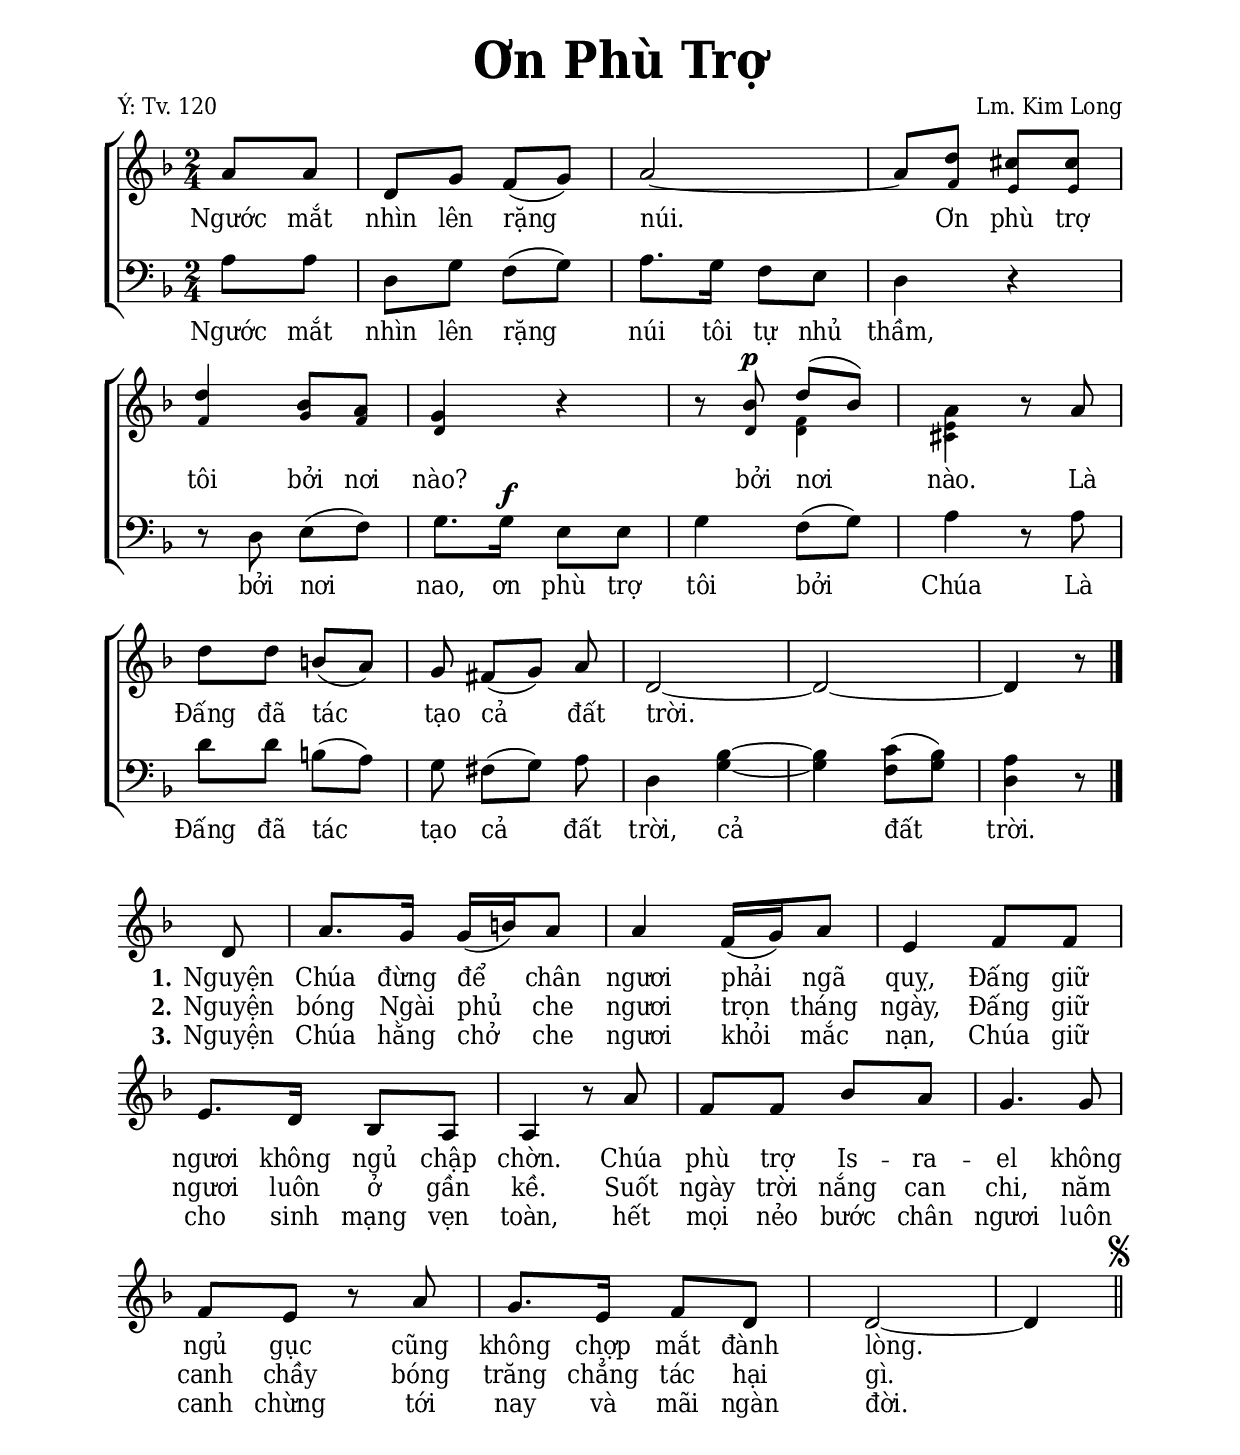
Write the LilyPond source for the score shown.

% Cài đặt chung
\version "2.22.1"
\include "english.ly"

\header {
  title = \markup { \fontsize #3 "Ơn Phù Trợ" }
  poet = "Ý: Tv. 120"
  composer = "Lm. Kim Long"
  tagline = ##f
}

% Nhạc
% Đổi kích thước nốt cho bè phụ
notBePhu =
#(define-music-function (font-size music) (number? ly:music?)
   (for-some-music
     (lambda (m)
       (if (music-is-of-type? m 'rhythmic-event)
           (begin
             (set! (ly:music-property m 'tweaks)
                   (cons `(font-size . ,font-size)
                         (ly:music-property m 'tweaks)))
             #t)
           #f))
     music)
   music)

nhacDiepKhucSop = \relative c'' {
  \partial 4 a8 a |
  d, g f (g) |
  a2 ~ |
  a8 d cs cs |
  d4 bf8 a |
  g4 r |
  r8 bf ^\p d (bf) |
  \once \stemDown a4 r8 a |
  d d b! (a) |
  g fs ([g]) a |
  d,2 ~ |
  d ~ |
  d4 r8 \bar "|." \break
}

nhacDiepKhucAlto = \relative c' {
  a'8 a d, g f (g) |
  a2 ~ |
  a8 f e e |
  f4 g8 f |
  d4 r |
  r8 d <f d>4 |
  <e cs> r8 a |
  d d b! (a) |
  g fs ([g]) a |
  d,2 ~ |
  d ~ |
  d4 r8
}

nhacDiepKhucBas = \relative c' {
  a8 a |
  d, g f (g) |
  a8. g16 f8 e |
  d4 r |
  r8 d e (f) |
  g8. g16 ^\f e8 e |
  g4 f8 (g) |
  a4 r8 a |
  d d b! (a) |
  g fs ([g]) a |
  d,4
  <<
    {
      bf'4 ~ |
      bf c8 (bf) |
      a4
    }
    {
      g4 ~ |
      g f8 (g) |
      d4
    }
  >>
  r8
}

nhacPhienKhuc = \relative c' {
  \partial 8 d8 |
  a'8. g16 g (b!) a8 |
  a4 f16 (g) a8 |
  e4 f8 f |
  e8. d16 bf8 a |
  a4 r8 a' |
  f f bf a |
  g4. g8 |
  f e r a |
  g8. e16 f8 d |
  d2 ~ |
  d4
  \once \override Score.RehearsalMark.font-size = #0.1
  \mark \markup { \musicglyph #"scripts.segno" }
  \bar "||"
}

% Lời
loiDiepKhucSop = \lyricmode {
  Ngước mắt nhìn lên rặng núi.
  Ơn phù trợ tôi bởi nơi nào? bởi nơi nào.
  Là Đấng đã tác tạo cả đất trời.
}

loiDiepKhucBas = \lyricmode {
  Ngước mắt nhìn lên rặng núi tôi tự nhủ thầm,
  bởi nơi nao, ơn phù trợ tôi bởi Chúa
  Là Đấng đã tác tạo cả đất trời, cả đất trời.
}

loiPhienKhucMot = \lyricmode {
  \set stanza = #"1."
  Nguyện Chúa đừng để chân ngươi phải ngã quỵ,
  Đấng giữ ngươi không ngủ chập chờn.
  Chúa phù trợ Is -- ra -- el không ngủ gục
  cũng không chợp mắt đành lòng.
}

loiPhienKhucHai = \lyricmode {
  \set stanza = #"2."
  Nguyện bóng Ngài phủ che ngươi trọn tháng ngày,
  Đấng giữ ngươi luôn ở gần kề.
  Suốt ngày trời nắng can chi,
  năm canh chầy bóng trăng chẳng tác hại gì.
}

loiPhienKhucBa = \lyricmode {
  \set stanza = #"3."
  Nguyện Chúa hằng chở che ngươi khỏi mắc nạn,
  Chúa giữ cho sinh mạng vẹn toàn,
  hết mọi nẻo bước chân ngươi luôn canh chừng
  tới nay và mãi ngàn đời.
}

% Dàn trang
\paper {
  #(set-paper-size "a4")
  top-margin = 15\mm
  bottom-margin = 20\mm
  left-margin = 20\mm
  right-margin = 20\mm
  indent = #0
  #(define fonts
    (make-pango-font-tree
      "Deja Vu Serif Condensed"
      "Deja Vu Serif Condensed"
      "Deja Vu Serif Condensed"
      (/ 20 20)))
  print-page-number = #f
  %page-count = #2
  %systems-per-page = 5
}

TongNhip = {
  \key f \major \time 2/4
  \set Timing.beamExceptions = #'()
  \set Timing.baseMoment = #(ly:make-moment 1/4)
}

% Đổi kích thước nốt cho bè phụ
notBePhu =
#(define-music-function (font-size music) (number? ly:music?)
   (for-some-music
     (lambda (m)
       (if (music-is-of-type? m 'rhythmic-event)
           (begin
             (set! (ly:music-property m 'tweaks)
                   (cons `(font-size . ,font-size)
                         (ly:music-property m 'tweaks)))
             #t)
           #f))
     music)
   music)
\score {
  \new ChoirStaff <<
    \new Staff \with {
        \consists "Merge_rests_engraver"
        printPartCombineTexts = ##f
      }
      <<
      \new Voice \TongNhip \partCombine 
        \nhacDiepKhucSop
        \notBePhu -2 { \nhacDiepKhucAlto }
      \new NullVoice = beSop \nhacDiepKhucSop
      \new Lyrics \lyricsto beSop \loiDiepKhucSop
      >>
    \new Staff <<
        \clef "bass"
        \new Voice = beBas {
          \TongNhip \nhacDiepKhucBas
        }
      \new Lyrics \lyricsto beBas \loiDiepKhucBas
    >>
  >>
  \layout {
    \override Lyrics.LyricSpace.minimum-distance = #2.0
    \override Score.BarNumber.break-visibility = ##(#f #f #f)
    \override Score.SpacingSpanner.uniform-stretching = ##t
  }
}

\score {
  \new ChoirStaff <<
    \new Staff
      <<
      \new Voice = beSop {
        \TongNhip \nhacPhienKhuc
      }
    >>
    \new Lyrics \lyricsto beSop \loiPhienKhucMot
    \new Lyrics \lyricsto beSop \loiPhienKhucHai
    \new Lyrics \lyricsto beSop \loiPhienKhucBa
  >>
  \layout {
    \override Staff.TimeSignature.transparent = ##t
    \override Lyrics.LyricSpace.minimum-distance = #2.0
    \override LyricHyphen.minimum-distance = #2.0
    \override Score.BarNumber.break-visibility = ##(#f #f #f)
    \override Score.SpacingSpanner.uniform-stretching = ##t
  } 
}
